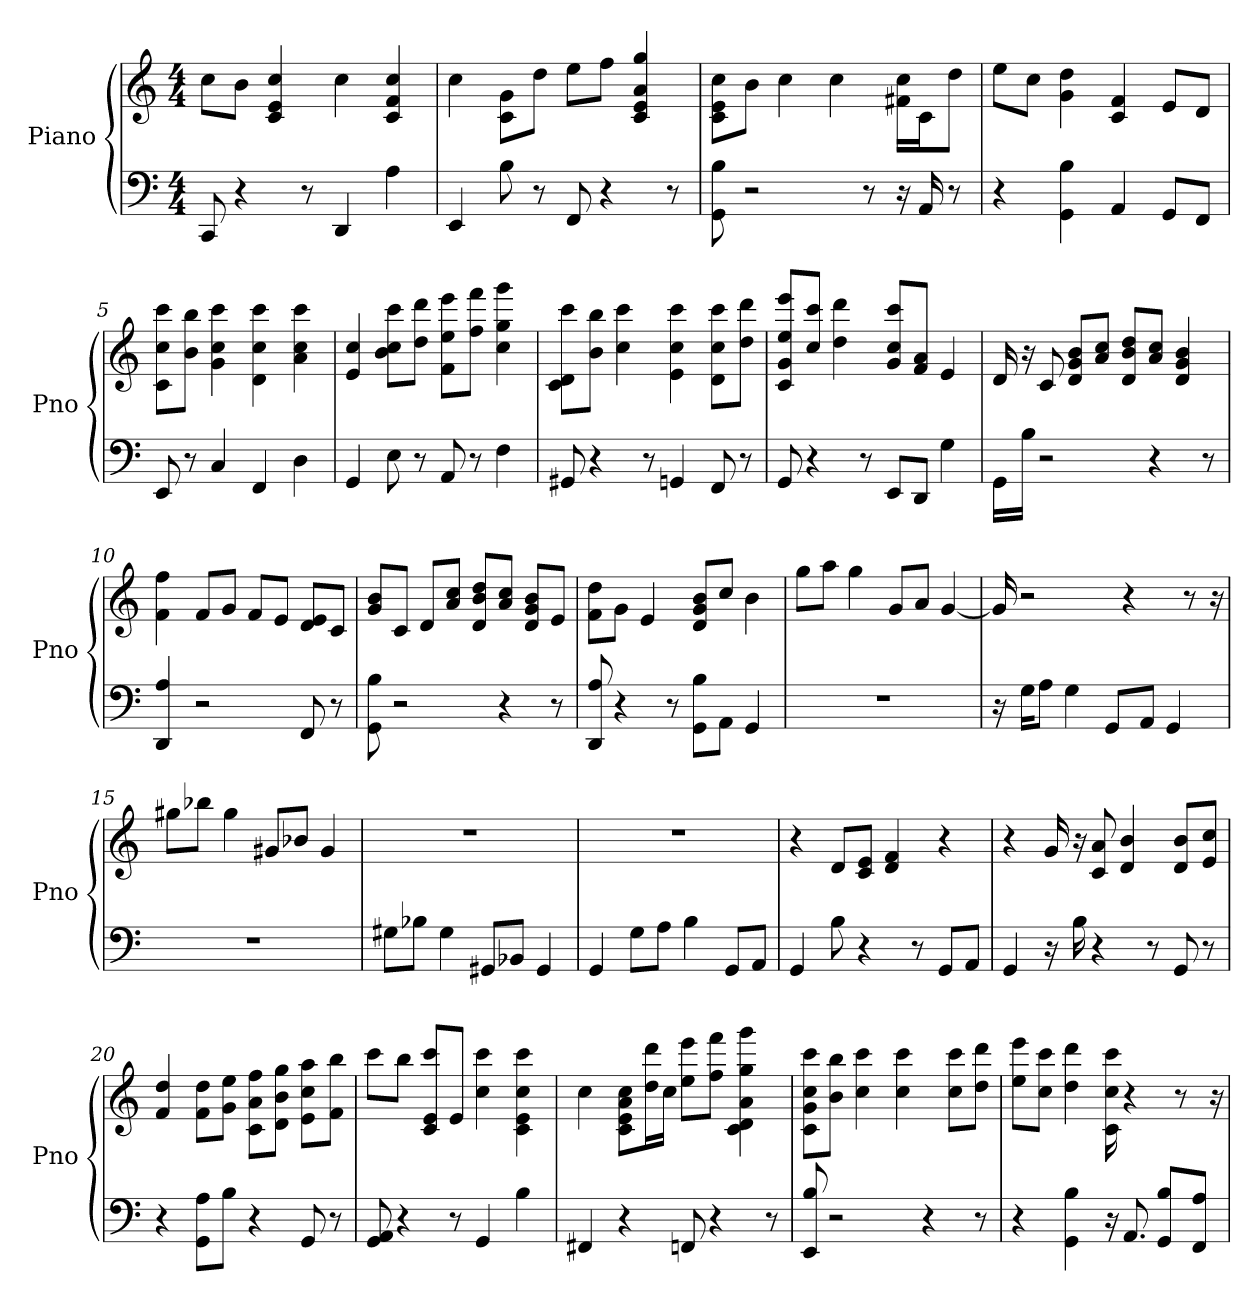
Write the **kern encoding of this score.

**kern	**kern
*part1	*part1
*staff2	*staff1
*I"Piano	*
*I'Pno	*
*clefF4	*clefG2
*k[]	*k[]
*C:	*C:
*M4/4	*M4/4
*MM150	*MM150
=1	=1
8CC	8cc\L
4r	8b\J
.	4cc 4c 4e
8r	.
4DD	4cc
4A	4cc 4c 4f
=2	=2
4EE	4cc
8B	8g\ 8c\L
8r	8dd\J
8FF	8ee\L
4r	8ff\J
.	4a 4e 4c 4gg
8r	.
=3	=3
8GG 8B	8cc\ 8c\ 8e\L
2r	8b\J
.	4cc
.	4cc
8r	.
16r	16cc\ 16f#\LL
16AA	16c\J
8r	8dd\J
=4	=4
4r	8ee\L
.	8cc\J
4GG 4B	4dd 4g
4AA	4f 4c
8GG/L	8e/L
8FF/J	8d/J
=5	=5
8EE	8ccc\ 8cc\ 8c\L
8r	8bb\ 8b\J
4C	4g 4ccc 4cc
4FF	4ccc 4d 4cc
4D	4a 4ccc 4cc
=6	=6
4GG	4e 4cc
8E	8b\ 8ccc\ 8cc\L
8r	8ddd\ 8dd\J
8AA	8ee\ 8f\ 8eee\L
8r	8ff\ 8fff\J
4F	4ggg 4cc 4gg
=7	=7
8GG#	8ccc\ 8d\ 8c\L
4r	8b\ 8bb\J
.	4ccc 4cc
8r	.
4GG	4e 4cc 4ccc
8FF	8cc\ 8d\ 8ccc\L
8r	8dd\ 8ddd\J
=8	=8
8GG	8g/ 8eee/ 8ee/ 8c/L
4r	8ccc/ 8cc/J
.	4ddd 4dd
8r	.
8EE/L	8g/ 8ccc/ 8cc/L
8DD/J	8f/ 8a/J
4G	4e
=9	=9
16GG\LL	16d
16B\JJ	16r
2r	8c
.	8d/ 8g/ 8b/L
.	8cc/ 8a/J
.	8b/ 8dd/ 8d/L
4r	8cc/ 8a/J
.	4g 4b 4d
8r	.
=10	=10
4DD 4A	4ff 4f
2r	8f/L
.	8g/J
.	8f/L
.	8e/J
8FF	8d/ 8e/L
8r	8c/J
=11	=11
8B 8GG	8b/ 8g/L
2r	8c/J
.	8d/L
.	8a/ 8cc/J
.	8b/ 8d/ 8dd/L
4r	8cc/ 8a/J
.	8g/ 8d/ 8b/L
8r	8e/J
=12	=12
8DD 8A	8dd\ 8f\L
4r	8g\J
.	4e
8r	.
8B\ 8GG\L	8d/ 8g/ 8b/L
8AA\J	8cc/J
4GG	4b
=13	=13
1r	8gg\L
.	8aa\J
.	4gg
.	8g/L
.	8a/J
.	[4g
=14	=14
16r	16g]
16G\KL	2r
8A\J	.
4G	.
8GG/L	.
.	4r
8AA/J	.
4GG	.
.	8r
.	16r
=15	=15
1r	8gg#\L
.	8bb-\J
.	4gg#
.	8g#/L
.	8b-/J
.	4g#
=16	=16
8G#\L	1r
8B-\J	.
4G#	.
8GG#/L	.
8BB-/J	.
4GG#	.
=17	=17
4GG	1r
8G\L	.
8A\J	.
4B	.
8GG/L	.
8AA/J	.
=18	=18
4GG	4r
8B	8d/L
4r	8c/ 8e/J
.	4d 4f
8r	.
8GG/L	4r
8AA/J	.
=19	=19
4GG	4r
16r	16g
16B	16r
4r	8a 8c
.	4b 4d
8r	.
8GG	8d/ 8b/L
8r	8cc/ 8e/J
=20	=20
4r	4f 4dd
8GG\ 8A\L	8dd\ 8f\L
8B\J	8ee\ 8g\J
4r	8ff\ 8c\ 8a\L
.	8gg\ 8d\ 8b\J
8GG	8e\ 8aa\ 8cc\L
8r	8f\ 8bb\J
=21	=21
8GG 8AA	8ccc\L
4r	8bb\J
.	8e/ 8ccc/ 8c/L
8r	8e/J
4GG	4ccc 4cc
4B	4c 4e 4cc 4ccc
=22	=22
4FF#	4cc
4r	8a\ 8cc\ 8e\ 8c\L
.	16dd\ 16ddd\L
.	16cc\JJ
8FF	8ee\ 8eee\L
4r	8fff\ 8ff\J
.	4a 4d 4gg 4ggg 4c
8r	.
=23	=23
8EE 8B	8g\ 8cc\ 8c\ 8ccc\L
2r	8b\ 8bb\J
.	4ccc 4cc
.	4ccc 4cc
4r	.
.	8cc\ 8ccc\L
8r	8ddd\ 8dd\J
=24	=24
4r	8eee\ 8ee\L
.	8ccc\ 8cc\J
4GG 4B	4dd 4ddd
16r	16ccc 16c 16cc
8.AA	4r
8GG/ 8B/L	.
.	8r
8A/ 8FF/J	.
.	16r
=	=
*-	*-
